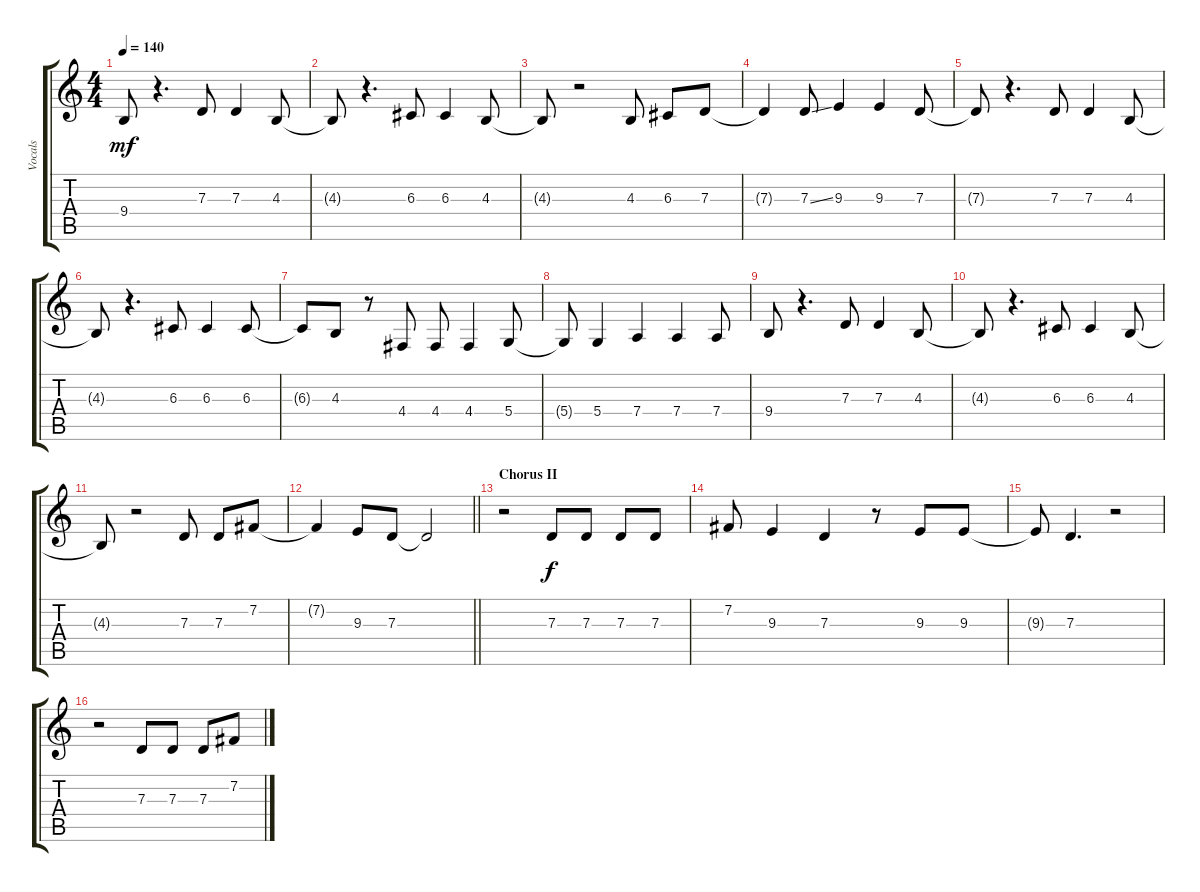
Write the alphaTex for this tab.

\track ("Vocals" "Vocals") {instrument altosax}
\staff {score tabs}
\tuning (E4 B3 G3 D3 A2 E2) {hide}
\ts (4 4)
\tempo 140
\clef g2
\ks c
9.4{t}.8{dy mf} r.4{d} 7.3.8 7.3.4 4.3.8 |
4.3{t}.8 r.4{d} 6.3.8 6.3.4 4.3.8 |
4.3{t}.8 r.2 4.3.8 6.3.8 7.3.8 |
7.3{t}.4 7.3{ss}.8 9.3.4 9.3.4 7.3.8 |
7.3{t}.8 r.4{d} 7.3.8 7.3.4 4.3.8 |
4.3{t}.8 r.4{d} 6.3.8 6.3.4 6.3.8 |
6.3{t}.8 4.3.8 r.8 4.4.8 4.4.8 4.4.4 5.4.8 |
5.4{t}.8 5.4.4 7.4.4 7.4.4 7.4.8 |
9.4.8 r.4{d} 7.3.8 7.3.4 4.3.8 |
4.3{t}.8 r.4{d} 6.3.8 6.3.4 4.3.8 |
4.3{t}.8 r.2 7.3.8 7.3.8 7.2.8 |
\barLineRight lightlight
7.2{t}.4 9.3.8 7.3.8 7.3{t}.2 |
\section ("" "Chorus II")
r.2 7.3.8{dy f} 7.3.8 7.3.8 7.3.8 |
7.2.8 9.3.4 7.3.4 r.8 9.3.8 9.3.8 |
9.3{t}.8 7.3.4{d} r.2 |
r.2 7.3.8 7.3.8 7.3.8 7.2.8
